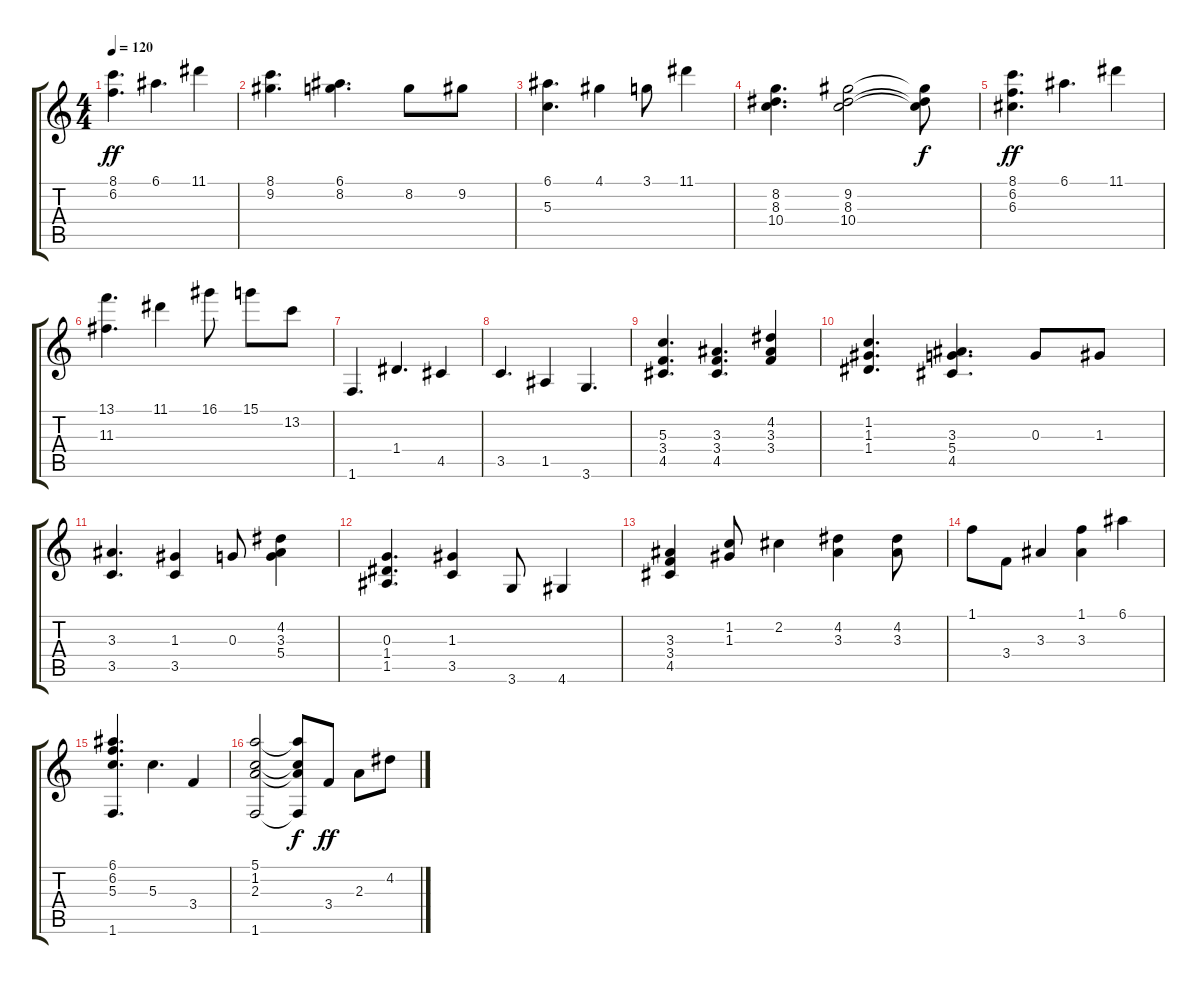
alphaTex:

\track "" {instrument acousticguitarnylon}
\staff {score tabs}
\tuning (E4 B3 G3 D3 A2 E2) {hide}
\ts (4 4)
\tempo 120
\clef g2
\ks c
(8.1 6.2).4{d dy ff} 6.1.4{d} 11.1.4 |
(8.1 9.2).4{d} (6.1 8.2).4{d} 8.2.8 9.2.8 |
(6.1 5.3).4{d} 4.1.4 3.1.8 11.1.4 |
(8.2 8.3 10.4).4{d} (9.2 8.3 10.4).2 (9.2{t} 8.3{t} 10.4{t}).8{dy f} |
(8.1 6.2 6.3).4{d dy ff} 6.1.4{d} 11.1.4 |
(13.1 11.3).4{d} 11.1.4 16.1.8 15.1.8 13.2.8 |
1.6.4{d} 1.4.4{d} 4.5.4 |
3.5.4{d} 1.5.4 3.6.4{d} |
(5.3 3.4 4.5).4{d} (3.3 3.4 4.5).4{d} (4.2 3.3 3.4).4 |
(1.2 1.3 1.4).4{d} (3.3 5.4 4.5).4{d} 0.3.8 1.3.8 |
(3.3 3.5).4{d} (1.3 3.5).4 0.3.8 (4.2 3.3 5.4).4 |
(0.3 1.4 1.5).4{d} (1.3 3.5).4 3.6.8 4.6.4 |
(3.3 3.4 4.5).4 (1.2 1.3).8 2.2.4 (4.2 3.3).4 (4.2 3.3).8 |
1.1.8 3.4.8 3.3.4 (1.1 3.3).4 6.1.4 |
(6.1 6.2 5.3 1.6).4{d} 5.3.4{d} 3.4.4 |
(5.1 1.2 2.3 1.6).2 (5.1{t} 1.2{t} 2.3{t} 1.6{t}).8{dy f} 3.4.8{dy ff} 2.3.8 4.2.8
